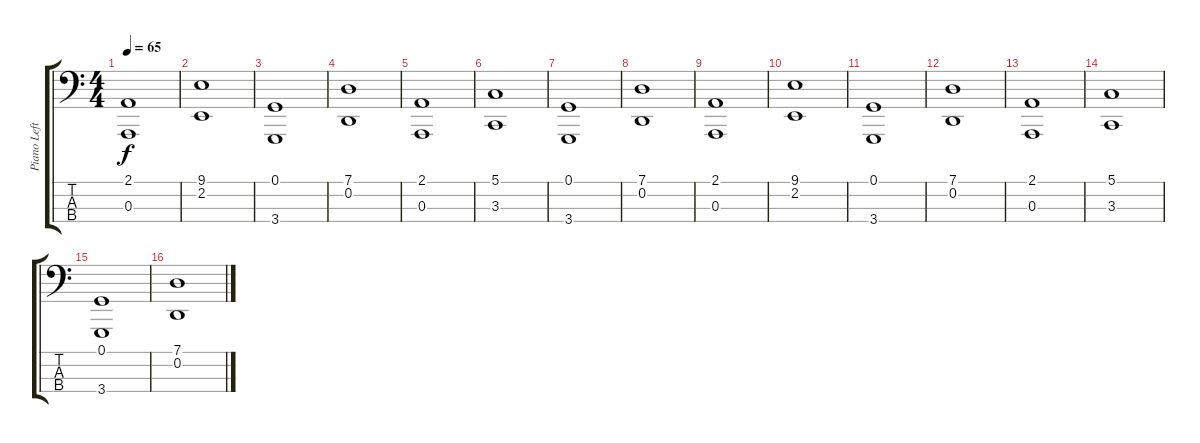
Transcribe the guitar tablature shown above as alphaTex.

\track ("Piano Left Hand" "Piano Left") {instrument brightacousticpiano}
\staff {score tabs}
\tuning (G2 D2 A1 E1) {hide}
\ts (4 4)
\tempo 65
\clef f4
\ks c
(2.1 0.3).1{dy f} |
(9.1 2.2).1 |
(0.1 3.4).1 |
(7.1 0.2).1 |
(2.1 0.3).1 |
(5.1 3.3).1 |
(0.1 3.4).1 |
(7.1 0.2).1 |
(2.1 0.3).1 |
(9.1 2.2).1 |
(0.1 3.4).1 |
(7.1 0.2).1 |
(2.1 0.3).1 |
(5.1 3.3).1 |
(0.1 3.4).1 |
(7.1 0.2).1
